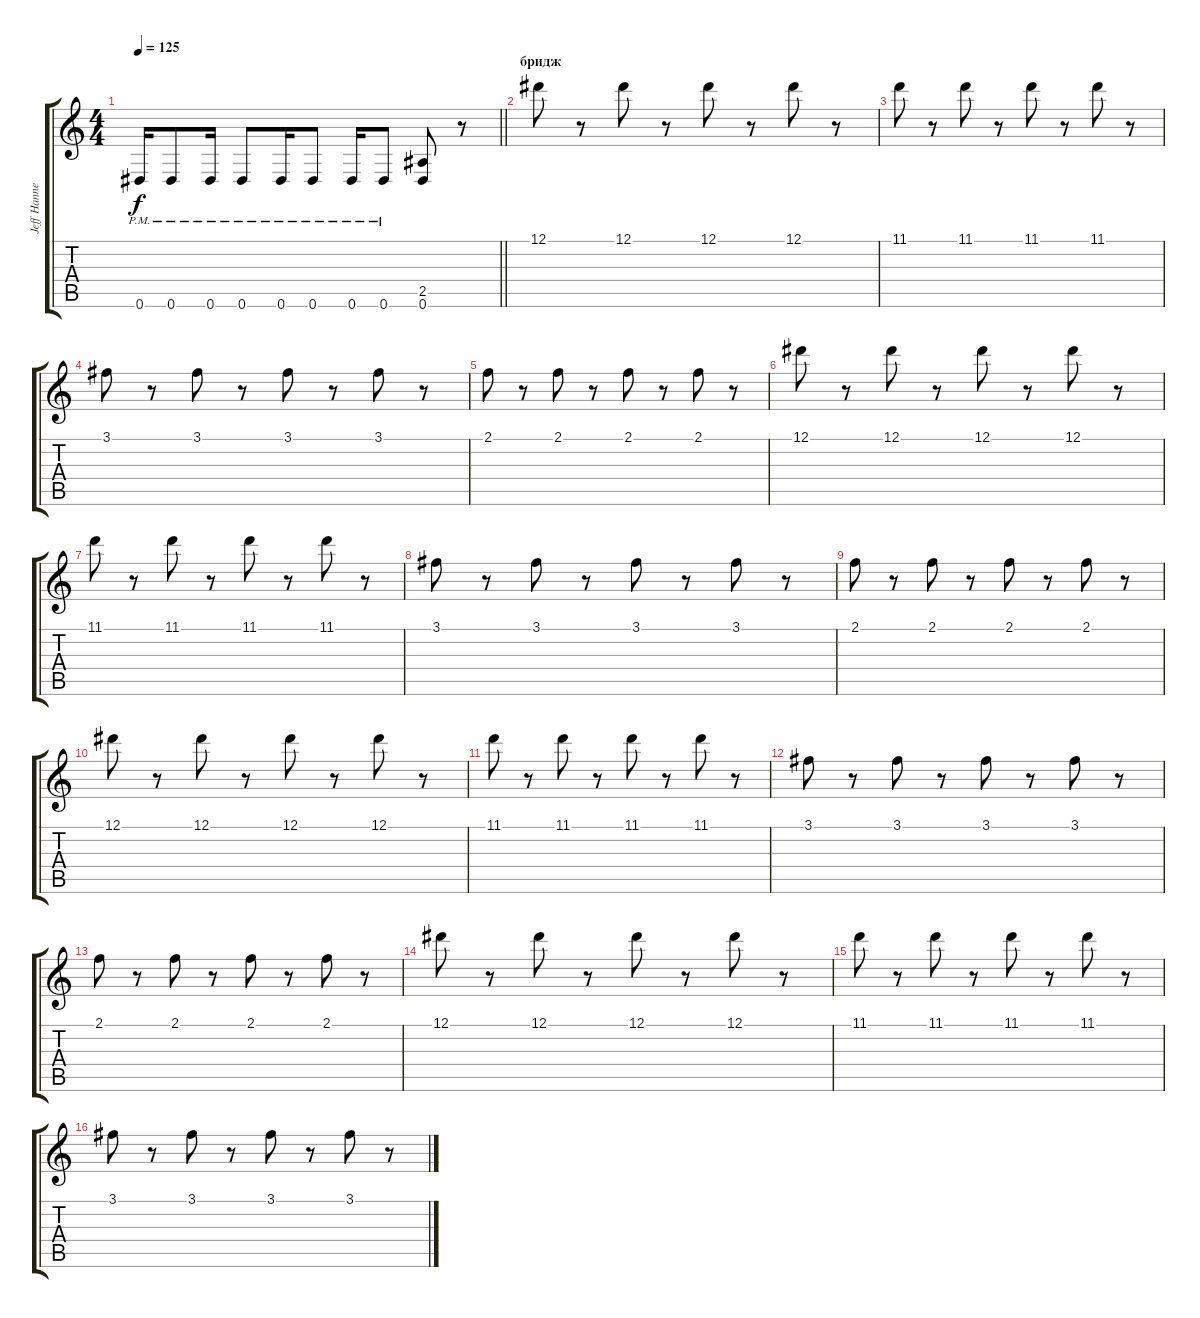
\track ("Jeff Hanneman" "Jeff Hanne") {instrument distortionguitar}
\staff {score tabs}
\tuning (Eb4 Bb3 Gb3 Db3 Ab2 Eb2) {hide}
\ts (4 4)
\tempo 125
\clef g2
\barLineRight lightlight
\ks c
0.6{pm}.16{dy f} 0.6{pm}.8 0.6{pm}.16 0.6{pm}.8 0.6{pm}.16 0.6{pm}.8 0.6{pm}.16 0.6{pm}.8 (2.5 0.6).8 r.8 |
\section ("" "бридж")
12.1.8 r.8 12.1.8 r.8 12.1.8 r.8 12.1.8 r.8 |
11.1.8 r.8 11.1.8 r.8 11.1.8 r.8 11.1.8 r.8 |
3.1.8 r.8 3.1.8 r.8 3.1.8 r.8 3.1.8 r.8 |
2.1.8 r.8 2.1.8 r.8 2.1.8 r.8 2.1.8 r.8 |
12.1.8 r.8 12.1.8 r.8 12.1.8 r.8 12.1.8 r.8 |
11.1.8 r.8 11.1.8 r.8 11.1.8 r.8 11.1.8 r.8 |
3.1.8 r.8 3.1.8 r.8 3.1.8 r.8 3.1.8 r.8 |
2.1.8 r.8 2.1.8 r.8 2.1.8 r.8 2.1.8 r.8 |
12.1.8 r.8 12.1.8 r.8 12.1.8 r.8 12.1.8 r.8 |
11.1.8 r.8 11.1.8 r.8 11.1.8 r.8 11.1.8 r.8 |
3.1.8 r.8 3.1.8 r.8 3.1.8 r.8 3.1.8 r.8 |
2.1.8 r.8 2.1.8 r.8 2.1.8 r.8 2.1.8 r.8 |
12.1.8 r.8 12.1.8 r.8 12.1.8 r.8 12.1.8 r.8 |
11.1.8 r.8 11.1.8 r.8 11.1.8 r.8 11.1.8 r.8 |
3.1.8 r.8 3.1.8 r.8 3.1.8 r.8 3.1.8 r.8
